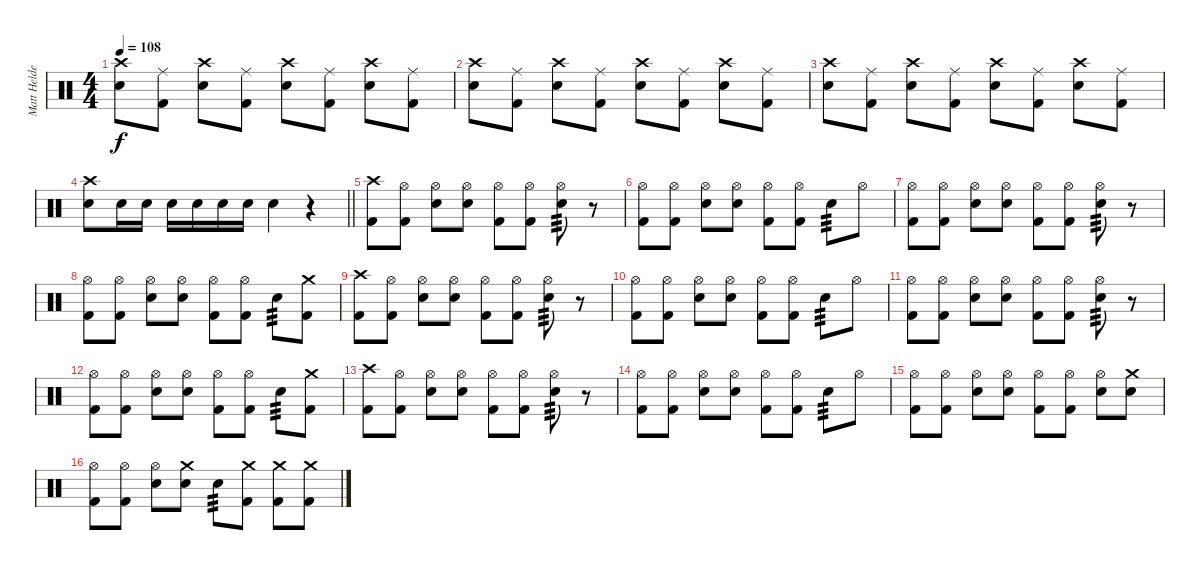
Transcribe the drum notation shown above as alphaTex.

\track ("Matt Helder" "Matt Helde") {instrument percussion}
\staff {score}
\articulation defaults
\ts (4 4)
\tempo 108
\clef neutral
\ks c
("Crash high (hit)" "Electric Snare (hit)").8{dy f} ("Ride (middle)" "Kick (hit) 2").8 ("Crash high (hit)" "Electric Snare (hit)").8 ("Ride (middle)" "Kick (hit) 2").8 ("Crash high (hit)" "Electric Snare (hit)").8 ("Ride (middle)" "Kick (hit) 2").8 ("Crash high (hit)" "Electric Snare (hit)").8 ("Ride (middle)" "Kick (hit) 2").8 |
("Crash high (hit)" "Electric Snare (hit)").8 ("Ride (middle)" "Kick (hit) 2").8 ("Crash high (hit)" "Electric Snare (hit)").8 ("Ride (middle)" "Kick (hit) 2").8 ("Crash high (hit)" "Electric Snare (hit)").8 ("Ride (middle)" "Kick (hit) 2").8 ("Crash high (hit)" "Electric Snare (hit)").8 ("Ride (middle)" "Kick (hit) 2").8 |
("Crash high (hit)" "Electric Snare (hit)").8 ("Ride (middle)" "Kick (hit) 2").8 ("Crash high (hit)" "Electric Snare (hit)").8 ("Ride (middle)" "Kick (hit) 2").8 ("Crash high (hit)" "Electric Snare (hit)").8 ("Ride (middle)" "Kick (hit) 2").8 ("Crash high (hit)" "Electric Snare (hit)").8 ("Ride (middle)" "Kick (hit) 2").8 |
\barLineRight lightlight
("Crash high (hit)" "Electric Snare (hit)").8 "Electric Snare (hit)".16 "Electric Snare (hit)".16 "Electric Snare (hit)".16 "Electric Snare (hit)".16 "Electric Snare (hit)".16 "Electric Snare (hit)".16 "Electric Snare (hit)".4 r.4 |
("Crash high (hit)" "Kick (hit) 2").8 ("Hi-Hat (open)" "Kick (hit) 2").8 ("Hi-Hat (open)" "Electric Snare (hit)").8 ("Hi-Hat (open)" "Electric Snare (hit)").8 ("Hi-Hat (open)" "Kick (hit) 2").8 ("Hi-Hat (open)" "Kick (hit) 2").8 ("Hi-Hat (open)" "Electric Snare (hit)").8{tp 3} r.8 |
("Hi-Hat (open)" "Kick (hit) 2").8 ("Hi-Hat (open)" "Kick (hit) 2").8 ("Hi-Hat (open)" "Electric Snare (hit)").8 ("Hi-Hat (open)" "Electric Snare (hit)").8 ("Hi-Hat (open)" "Kick (hit) 2").8 ("Hi-Hat (open)" "Kick (hit) 2").8 "Electric Snare (hit)".8{tp 3} "Hi-Hat (open)".8 |
("Hi-Hat (open)" "Kick (hit) 2").8 ("Hi-Hat (open)" "Kick (hit) 2").8 ("Hi-Hat (open)" "Electric Snare (hit)").8 ("Hi-Hat (open)" "Electric Snare (hit)").8 ("Hi-Hat (open)" "Kick (hit) 2").8 ("Hi-Hat (open)" "Kick (hit) 2").8 ("Hi-Hat (open)" "Electric Snare (hit)").8{tp 3} r.8 |
("Hi-Hat (open)" "Kick (hit) 2").8 ("Hi-Hat (open)" "Kick (hit) 2").8 ("Hi-Hat (open)" "Electric Snare (hit)").8 ("Hi-Hat (open)" "Electric Snare (hit)").8 ("Hi-Hat (open)" "Kick (hit) 2").8 ("Hi-Hat (open)" "Kick (hit) 2").8 "Electric Snare (hit)".8{tp 3} ("Crash medium (hit)" "Kick (hit) 2").8 |
("Crash high (hit)" "Kick (hit) 2").8 ("Hi-Hat (open)" "Kick (hit) 2").8 ("Hi-Hat (open)" "Electric Snare (hit)").8 ("Hi-Hat (open)" "Electric Snare (hit)").8 ("Hi-Hat (open)" "Kick (hit) 2").8 ("Hi-Hat (open)" "Kick (hit) 2").8 ("Hi-Hat (open)" "Electric Snare (hit)").8{tp 3} r.8 |
("Hi-Hat (open)" "Kick (hit) 2").8 ("Hi-Hat (open)" "Kick (hit) 2").8 ("Hi-Hat (open)" "Electric Snare (hit)").8 ("Hi-Hat (open)" "Electric Snare (hit)").8 ("Hi-Hat (open)" "Kick (hit) 2").8 ("Hi-Hat (open)" "Kick (hit) 2").8 "Electric Snare (hit)".8{tp 3} "Hi-Hat (open)".8 |
("Hi-Hat (open)" "Kick (hit) 2").8 ("Hi-Hat (open)" "Kick (hit) 2").8 ("Hi-Hat (open)" "Electric Snare (hit)").8 ("Hi-Hat (open)" "Electric Snare (hit)").8 ("Hi-Hat (open)" "Kick (hit) 2").8 ("Hi-Hat (open)" "Kick (hit) 2").8 ("Hi-Hat (open)" "Electric Snare (hit)").8{tp 3} r.8 |
("Hi-Hat (open)" "Kick (hit) 2").8 ("Hi-Hat (open)" "Kick (hit) 2").8 ("Hi-Hat (open)" "Electric Snare (hit)").8 ("Hi-Hat (open)" "Electric Snare (hit)").8 ("Hi-Hat (open)" "Kick (hit) 2").8 ("Hi-Hat (open)" "Kick (hit) 2").8 "Electric Snare (hit)".8{tp 3} ("Crash medium (hit)" "Kick (hit) 2").8 |
("Crash high (hit)" "Kick (hit) 2").8 ("Hi-Hat (open)" "Kick (hit) 2").8 ("Hi-Hat (open)" "Electric Snare (hit)").8 ("Hi-Hat (open)" "Electric Snare (hit)").8 ("Hi-Hat (open)" "Kick (hit) 2").8 ("Hi-Hat (open)" "Kick (hit) 2").8 ("Hi-Hat (open)" "Electric Snare (hit)").8{tp 3} r.8 |
("Hi-Hat (open)" "Kick (hit) 2").8 ("Hi-Hat (open)" "Kick (hit) 2").8 ("Hi-Hat (open)" "Electric Snare (hit)").8 ("Hi-Hat (open)" "Electric Snare (hit)").8 ("Hi-Hat (open)" "Kick (hit) 2").8 ("Hi-Hat (open)" "Kick (hit) 2").8 "Electric Snare (hit)".8{tp 3} "Hi-Hat (open)".8 |
("Hi-Hat (open)" "Kick (hit) 2").8 ("Hi-Hat (open)" "Kick (hit) 2").8 ("Hi-Hat (open)" "Electric Snare (hit)").8 ("Hi-Hat (open)" "Electric Snare (hit)").8 ("Hi-Hat (open)" "Kick (hit) 2").8 ("Hi-Hat (open)" "Kick (hit) 2").8 ("Hi-Hat (open)" "Electric Snare (hit)").8 ("Crash medium (hit)" "Electric Snare (hit)").8 |
("Hi-Hat (open)" "Kick (hit) 2").8 ("Hi-Hat (open)" "Kick (hit) 2").8 ("Hi-Hat (open)" "Electric Snare (hit)").8 ("Crash medium (hit)" "Electric Snare (hit)").8 "Electric Snare (hit)".8{tp 3} ("Crash medium (hit)" "Kick (hit) 2").8 ("Crash medium (hit)" "Kick (hit) 2").8 ("Crash medium (hit)" "Kick (hit) 2").8
